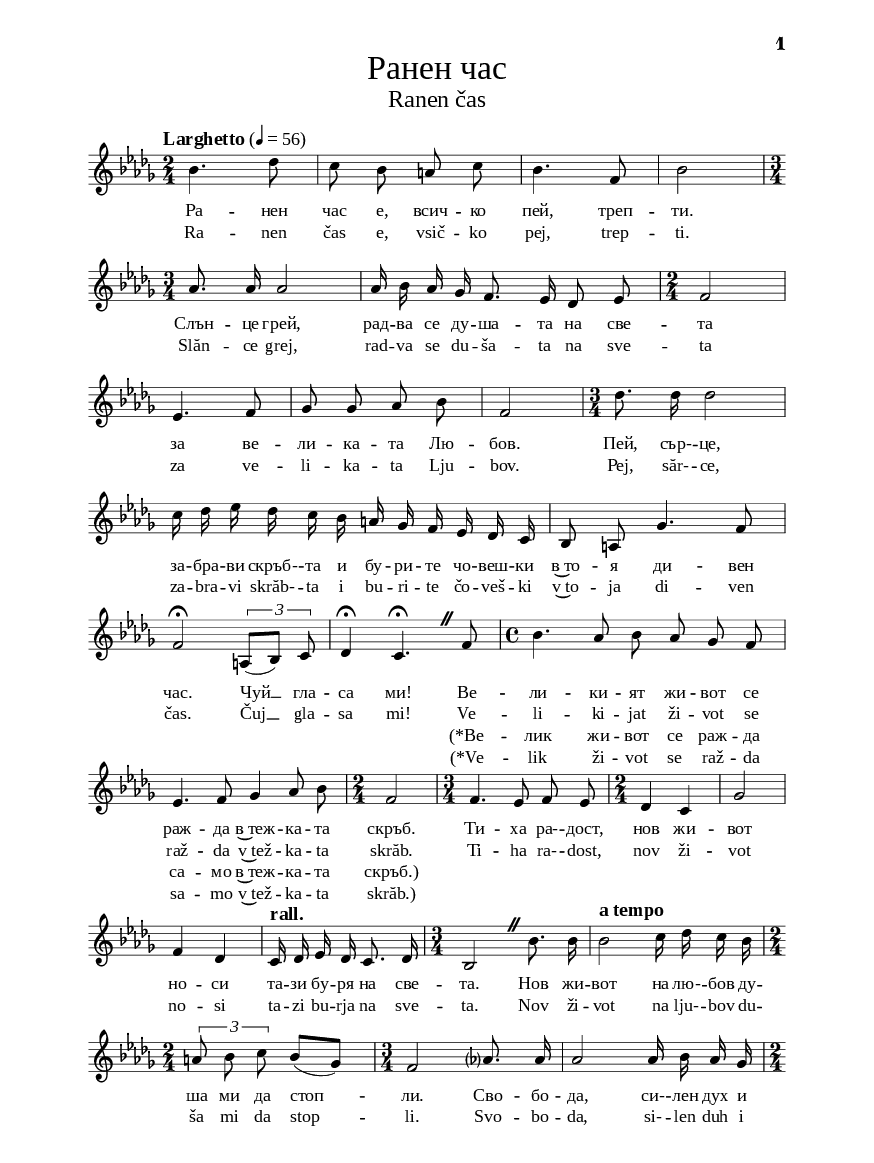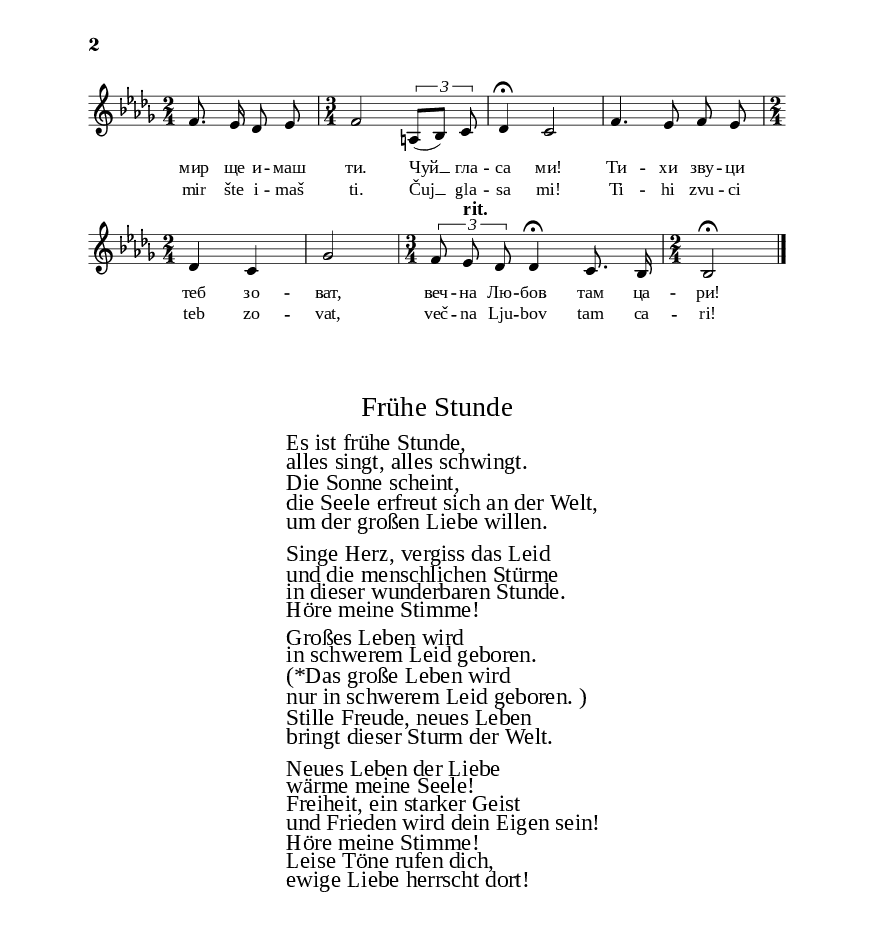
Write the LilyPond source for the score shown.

\version "2.24.3"

\include "include/globals.ily"

\bookpart {
  \label #'ref121
  \tocItem \markup "Ранен час – Ranen čas"
  \include "include/bookpart-paper.ily"
  \score {
    \include "include/score-layout.ily"


    \new Voice \relative c' {
      \clef treble
      \key bes \minor
      \time 2/4
      \tempoFunc "Larghetto" 4 "56"
      \autoBeamOff

      bes'4.  des8 | % 2
      c8  bes8  a8  c8 | % 3
      bes4.  f8 | % 4
      bes2 \break | % 5
      \time 3/4  | % 5
      as8.  as16  as2 | % 6
      as16  bes16  as16  ges16
      f8.  es16  des8  es8 | % 7
      \time 2/4  | % 7
      f2 \break | % 8
      es4.  f8 | % 9
      ges8  ges8  as8 bes8 |
      \barNumberCheck #10
      f2 | % 11
      \time 3/4  | % 11
      des'8.  des16  des2 \break | % 12
      c16  des16  es16  des16
      c16  bes16  a16  ges16
      f16  es16  des16  c16 | % 13
      bes8  a8  ges'4.  f8 \break | % 14
      f2 ^\fermata
      \tuplet 3/2 {   a,8 ( [  bes8 ) ]  c8 }
      | % 15
      des4 ^\fermata  c4. ^\fermata \caesura f8 | % 16
      \time 4/4  | % 16
      bes4.  as8  bes8  as8
      ges8  f8 \break | % 17
      es4.  f8  ges4  as8  bes8
      | % 18
      \time 2/4  | % 18
      f2 | % 19
      \time 3/4  | % 19
      f4.  es8  f8  es8 |
      \time 2/4  |
      des4  c4  | % 21
      ges'2 \break | % 22
      f4  des4 | % 23
      \tempo "rall." c16  des16  es16
      des16  c8.  des16 | % 24
      \time 3/4 bes2 \caesura % 25
      bes'8.  bes16 |
      \tempo "a tempo" bes2 % 26
      c16  des16  c16  bes16 |
      \time 2/4
      \tupletUp \tuplet 3/2 {a8  bes8  c8 }
      bes8 ( [  ges8 ) ] | % 27
      \time 3/4 f2 aes?8.  as16 | % 28
      as2  as16  bes16  as16
      ges16 \break | % 29
      \time 2/4  | % 29
      f8.  es16  des8  es8 |
      \time 3/4  | f2
      \tuplet 3/2 {a,8 ( [  bes8 ) ]  c8 }
      | % 31
      des4 ^\fermata  c2 | % 32
      f4.  es8  f8  es8 \break | % 33
      \time 2/4  | % 33
      des4  c4 | % 34
      ges'2 | % 35
      \time 3/4  | % 35
      \tuplet 3/2 { f8 \tempo "rit.               " es des } des4 \fermata  c8. bes16 | \time 2/4 bes2 \fermata \bar "|." \break
    }

    \addlyrics {
      Ра -- нен час е, всич -- ко пей,
      треп -- ти. Слън -- це грей, рад --
      ва се ду -- ша -- та на све -- та
      за ве -- ли -- ка -- та Лю -- бов.
      Пей, "сър-" -- це, за -- бра -- ви
      "скръб-" -- та и бу -- ри -- те чо --
      веш -- ки в~то -- я ди -- вен час.
      Чуй __  гла -- са ми! Ве -- ли --
      ки -- ят жи -- вот се раж -- да
      в~теж -- ка -- та скръб. Ти -- ха
      "ра-" -- дост, нов жи -- вот но -- си
      та -- зи бу -- ря на све -- та.
      Нов жи -- вот на "лю-" -- бов ду --
      ша ми да стоп -- ли. Сво -- бо
      -- да, "си-" -- лен дух и мир ще и --
      маш ти. Чуй __  гла -- са ми!
      Ти -- хи зву -- ци теб зо -- ват,
      веч -- на Лю -- бов там ца -- ри!}


      \addlyrics {
        Ra -- nen čas e, vsič -- ko pej,
        trep -- ti. Slăn -- ce grej, rad --
        va se du -- ša -- ta na sve -- ta
        za ve -- li -- ka -- ta Lju -- bov.
        Pej, "săr-" -- ce, za -- bra -- vi
        "skrăb-" -- ta i bu -- ri -- te čo --
        veš -- ki v~to -- ja di -- ven čas.
        Čuj __  gla -- sa mi! Ve -- li --
        ki -- jat ži -- vot se raž -- da
        v~tež -- ka -- ta skrăb. Ti -- ha
        "ra-" -- dost, nov ži -- vot no -- si
        ta -- zi bu -- rja na sve -- ta.
        Nov ži -- vot na "lju-" -- bov du --
        ša mi da stop -- li. Svo -- bo
        -- da, "si-" -- len duh i mir šte i --
        maš ti. Čuj __  gla -- sa mi!
        Ti -- hi zvu -- ci teb zo -- vat,
        več -- na Lju -- bov tam ca -- ri!}


        \addlyrics {
          \repeat unfold 52 { \skip 2 } (*Ве -- лик жи -- вот се раж -- да са -- мо в~теж -- ка -- та скръб.)
        }

        \addlyrics {
          \repeat unfold 52 { \skip 2 } (*Ve -- lik ži -- vot se raž -- da sa -- mo v~tež -- ka -- ta skrăb.)
        }
        \header {
          title = \titleFunc "Ранен час" "Ranen čas"
        }

        \midi{}

      } % score

\markup \vspace #3

      % include foreign translation(s) of the song
      \version "2.24.4"

\markup \fill-line { \fontsize #deTitleFontSize "Frühe Stunde" }
\markup \null
\markup \null
\markup \abs-fontsize #11 {
      \fill-line {
  \override #`(baseline-skip . ,deCoupletBaselineSkip)

  \column {
   
 \line { " " Es ist frühe Stunde, }

 \line { " " alles singt, alles schwingt.}

 \line { " " Die Sonne scheint,}

 \line { " " die Seele erfreut sich an der Welt, }

 \line { " " um der großen Liebe willen.}
   \vspace #0.5

 \line { " " Singe Herz, vergiss das Leid}

 \line { " " und die menschlichen Stürme}

 \line { " " in dieser wunderbaren Stunde.}

 \line { " " Höre meine Stimme! }
  \vspace #0.5

 \line { " " Großes Leben wird }

 \line { " " in schwerem Leid geboren. }
  \line { " " (*Das große Leben wird }

 \line { " " nur in schwerem Leid geboren. )}

 \line { " " Stille Freude, neues Leben}

 \line { " " bringt dieser Sturm der Welt.}
  \vspace #0.5

 \line { " " Neues Leben der Liebe}

 \line { " " wärme meine Seele! }

 \line { " " Freiheit, ein starker Geist }

 \line { " " und Frieden wird dein Eigen sein! }

 \line { " " Höre meine Stimme! }

 \line { " " Leise Töne rufen dich,}

 \line { " " ewige Liebe herrscht dort!}

  }
  }
}


    } % bookpart
